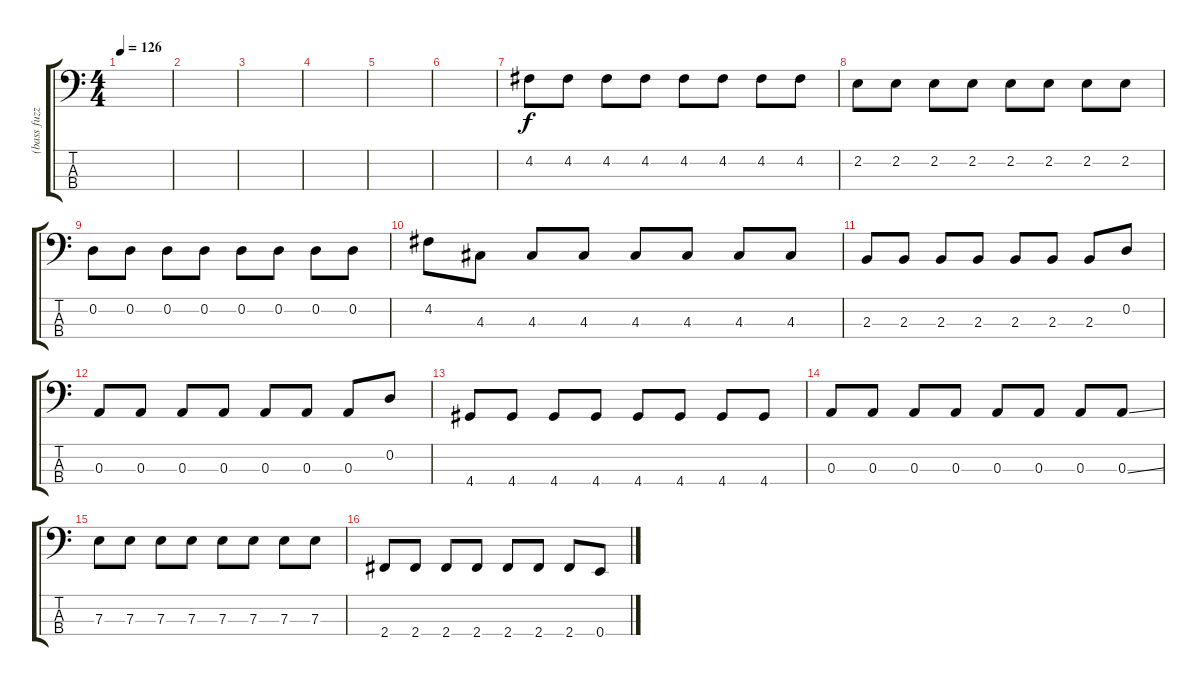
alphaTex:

\track ("(bass fuzz fx)" "(bass fuzz") {instrument overdrivenguitar}
\staff {score tabs}
\tuning (G2 D2 A1 E1) {hide}
\ts (4 4)
\tempo 126
\clef f4
\ks c
|
|
|
|
|
|
4.2.8 4.2.8 4.2.8 4.2.8 4.2.8 4.2.8 4.2.8 4.2.8 |
2.2.8 2.2.8 2.2.8 2.2.8 2.2.8 2.2.8 2.2.8 2.2.8 |
0.2.8 0.2.8 0.2.8 0.2.8 0.2.8 0.2.8 0.2.8 0.2.8 |
4.2.8 4.3.8 4.3.8 4.3.8 4.3.8 4.3.8 4.3.8 4.3.8 |
2.3.8 2.3.8 2.3.8 2.3.8 2.3.8 2.3.8 2.3.8 0.2.8 |
0.3.8 0.3.8 0.3.8 0.3.8 0.3.8 0.3.8 0.3.8 0.2.8 |
4.4.8 4.4.8 4.4.8 4.4.8 4.4.8 4.4.8 4.4.8 4.4.8 |
0.3.8 0.3.8 0.3.8 0.3.8 0.3.8 0.3.8 0.3.8 0.3{ss}.8 |
7.3.8 7.3.8 7.3.8 7.3.8 7.3.8 7.3.8 7.3.8 7.3.8 |
2.4.8 2.4.8 2.4.8 2.4.8 2.4.8 2.4.8 2.4.8 0.4.8
